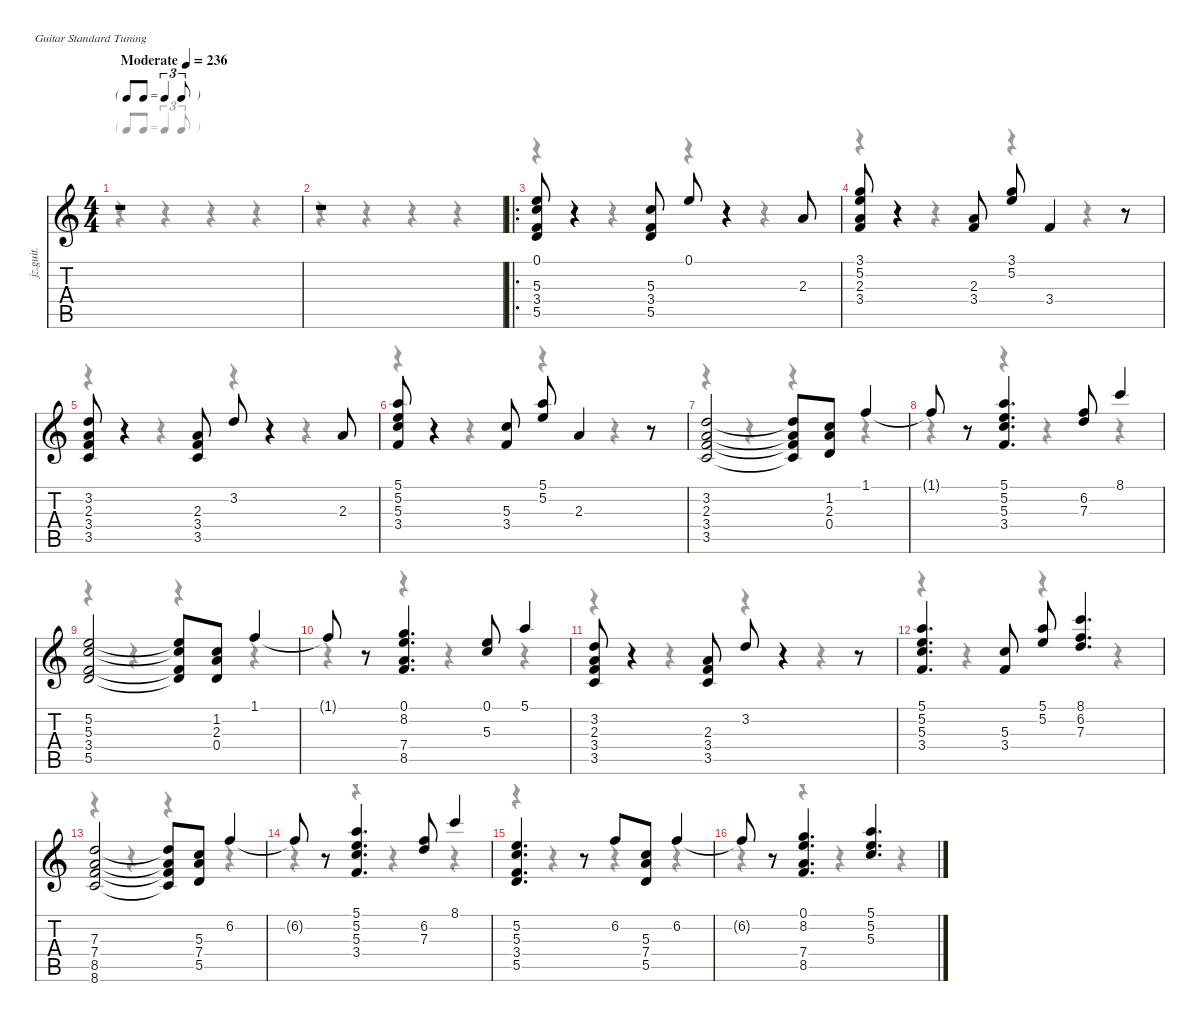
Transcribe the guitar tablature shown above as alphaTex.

\defaultSystemsLayout 4
\hideDynamics
\bracketExtendMode nobrackets
\otherSystemsTrackNameOrientation horizontal
\track ("Guitare" "jz.guit.") {instrument electricguitarjazz}
\staff {score tabs}
\tuning (E4 B3 G3 D3 A2 E2)
\voice
\ts (4 4)
\beaming (8 2 2 2 2)
\tf triplet8th
\tempo (236 "Moderate")
\clef g2
\ks c
r.1{dy f instrument electricguitarjazz} |
r.1 |
\ro
(0.1 5.3 3.4 5.5).8 r.4 (5.3 3.4 5.5).8 0.1.8 r.4 2.3.8 |
(3.1 5.2 2.3 3.4).8 r.4 (2.3 3.4).8 (3.1 5.2).8 3.4.4 r.8 |
(3.2 2.3 3.4 3.5).8 r.4 (2.3 3.4 3.5).8 3.2.8 r.4 2.3.8 |
(5.1 5.2 5.3 3.4).8 r.4 (5.3 3.4).8 (5.1 5.2).8 2.3.4 r.8 |
(3.2 2.3 3.4 3.5).2 (3.2{t} 2.3{t} 3.4{t} 3.5{t}).8 (1.2 2.3 0.4).8 1.1.4 |
1.1{t}.8 r.8 (5.1 5.2 5.3 3.4).4{d} (6.2 7.3).8 8.1.4 |
(5.2 5.3 3.4 5.5).2 (5.2{t} 5.3{t} 3.4{t} 5.5{t}).8 (1.2 2.3 0.4).8 1.1.4 |
1.1{t}.8 r.8 (0.1 8.2 7.4 8.5).4{d} (0.1 5.3).8 5.1.4 |
(3.2 2.3 3.4 3.5).8 r.4 (2.3 3.4 3.5).8 3.2.8 r.4 r.8 |
(5.1 5.2 5.3 3.4).4{d} (5.3 3.4).8 (5.1 5.2).8 (8.1 6.2 7.3).4{d} |
(7.3 7.4 8.5 8.6).2 (7.3{t} 7.4{t} 8.5{t} 8.6{t}).8 (5.3 7.4 5.5).8 6.2.4 |
6.2{t}.8 r.8 (5.1 5.2 5.3 3.4).4{d} (6.2 7.3).8 8.1.4 |
(5.2 5.3 3.4 5.5).4{d} r.8 6.2.8 (5.3 7.4 5.5).8 6.2.4 |
6.2{t}.8 r.8 (0.1 8.2 7.4 8.5).4{d} (5.1 5.2 5.3).4{d}
\voice
\clef g2
\ottava regular
\simile none
\ks c
r.4{dy mf} r.4 r.4 r.4 |
r.4 r.4 r.4 r.4 |
r.4 r.4 r.4 r.4 |
r.4 r.4 r.4 r.4 |
r.4 r.4 r.4 r.4 |
r.4 r.4 r.4 r.4 |
r.4 r.4 r.4 r.4 |
r.4 r.4 r.4 r.4 |
r.4 r.4 r.4 r.4 |
r.4 r.4 r.4 r.4 |
r.4 r.4 r.4 r.4 |
r.4 r.4 r.4 r.4 |
r.4 r.4 r.4 r.4 |
r.4 r.4 r.4 r.4 |
r.4 r.4 r.4 r.4 |
r.4 r.4 r.4 r.4
